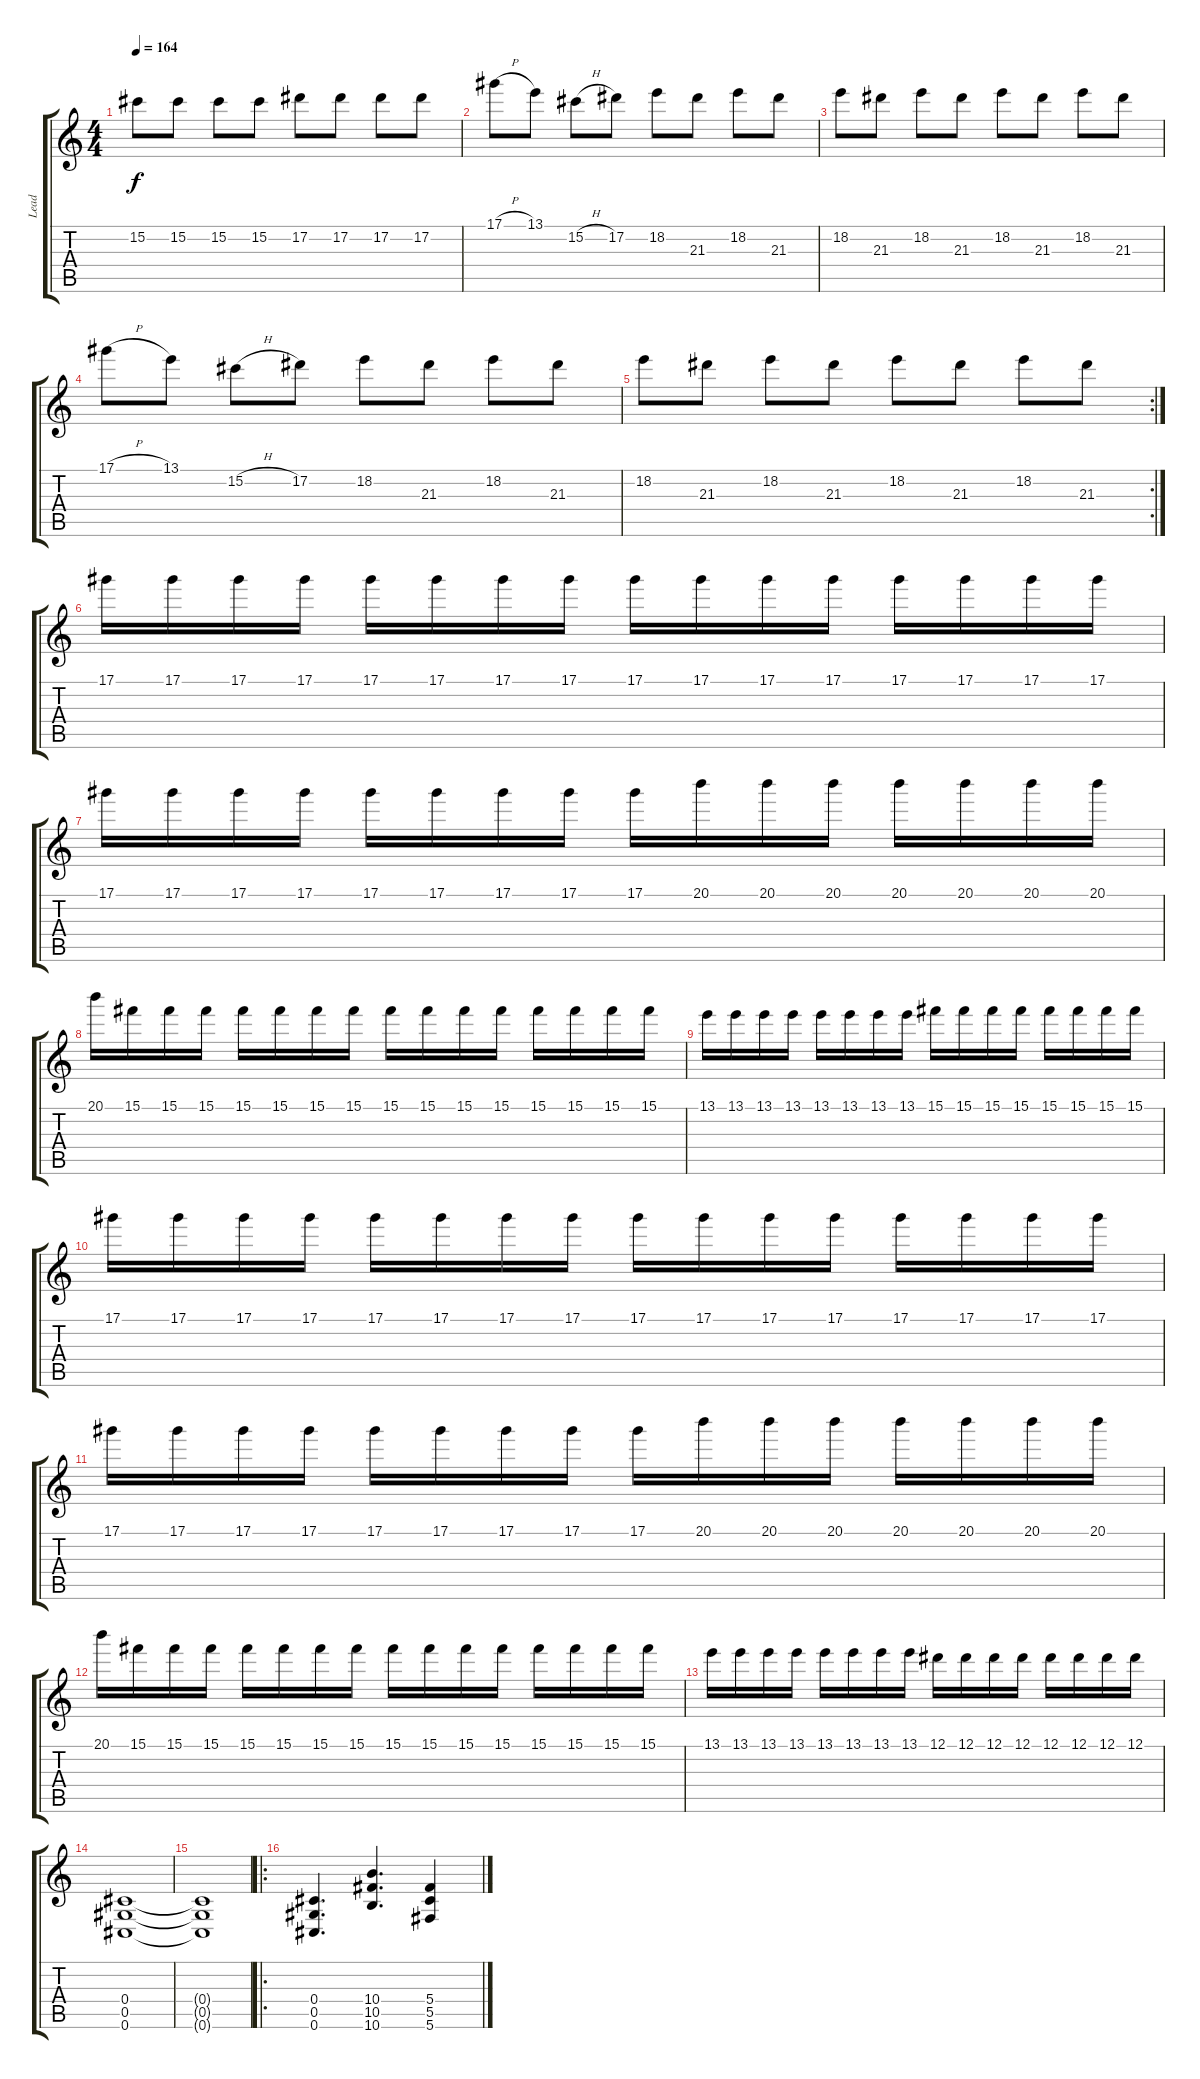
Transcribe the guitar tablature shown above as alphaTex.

\track ("Lead" "Lead") {instrument overdrivenguitar}
\staff {score tabs}
\tuning (Eb4 Bb3 Gb3 Db3 Ab2 Db2) {hide}
\ts (4 4)
\tempo 164
\clef g2
\ks c
15.2.8{dy f} 15.2.8 15.2.8 15.2.8 17.2.8 17.2.8 17.2.8 17.2.8 |
17.1{h}.8 13.1.8 15.2{h}.8 17.2.8 18.2.8 21.3.8 18.2.8 21.3.8 |
18.2.8 21.3.8 18.2.8 21.3.8 18.2.8 21.3.8 18.2.8 21.3.8 |
17.1{h}.8 13.1.8 15.2{h}.8 17.2.8 18.2.8 21.3.8 18.2.8 21.3.8 |
\rc 2
18.2.8 21.3.8 18.2.8 21.3.8 18.2.8 21.3.8 18.2.8 21.3.8 |
17.1.16 17.1.16 17.1.16 17.1.16 17.1.16 17.1.16 17.1.16 17.1.16 17.1.16 17.1.16 17.1.16 17.1.16 17.1.16 17.1.16 17.1.16 17.1.16 |
17.1.16 17.1.16 17.1.16 17.1.16 17.1.16 17.1.16 17.1.16 17.1.16 17.1.16 20.1.16 20.1.16 20.1.16 20.1.16 20.1.16 20.1.16 20.1.16 |
20.1.16 15.1.16 15.1.16 15.1.16 15.1.16 15.1.16 15.1.16 15.1.16 15.1.16 15.1.16 15.1.16 15.1.16 15.1.16 15.1.16 15.1.16 15.1.16 |
13.1.16 13.1.16 13.1.16 13.1.16 13.1.16 13.1.16 13.1.16 13.1.16 15.1.16 15.1.16 15.1.16 15.1.16 15.1.16 15.1.16 15.1.16 15.1.16 |
17.1.16 17.1.16 17.1.16 17.1.16 17.1.16 17.1.16 17.1.16 17.1.16 17.1.16 17.1.16 17.1.16 17.1.16 17.1.16 17.1.16 17.1.16 17.1.16 |
17.1.16 17.1.16 17.1.16 17.1.16 17.1.16 17.1.16 17.1.16 17.1.16 17.1.16 20.1.16 20.1.16 20.1.16 20.1.16 20.1.16 20.1.16 20.1.16 |
20.1.16 15.1.16 15.1.16 15.1.16 15.1.16 15.1.16 15.1.16 15.1.16 15.1.16 15.1.16 15.1.16 15.1.16 15.1.16 15.1.16 15.1.16 15.1.16 |
13.1.16 13.1.16 13.1.16 13.1.16 13.1.16 13.1.16 13.1.16 13.1.16 12.1.16 12.1.16 12.1.16 12.1.16 12.1.16 12.1.16 12.1.16 12.1.16 |
(0.4 0.5 0.6).1 |
(0.4{t} 0.5{t} 0.6{t}).1 |
\ro
(0.4 0.5 0.6).4{d} (10.4 10.5 10.6).4{d} (5.4 5.5 5.6).4
